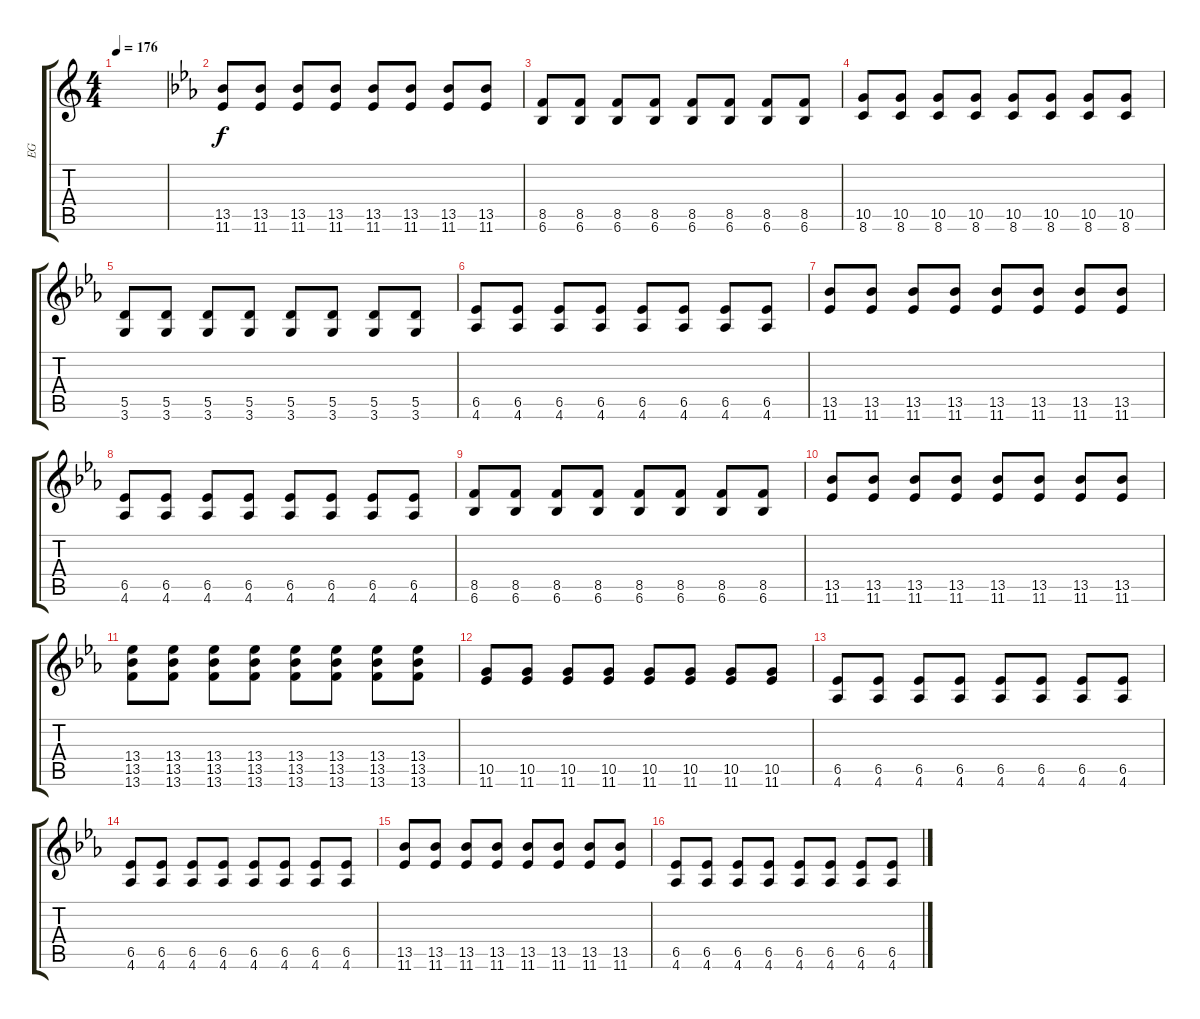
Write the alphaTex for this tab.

\track ("EG" "EG") {instrument distortionguitar}
\staff {score tabs}
\tuning (E4 B3 G3 D3 A2 E2) {hide}
\ts (4 4)
\tempo 176
\clef g2
\ks c
|
\ks eb
(13.5 11.6).8 (13.5 11.6).8 (13.5 11.6).8 (13.5 11.6).8 (13.5 11.6).8 (13.5 11.6).8 (13.5 11.6).8 (13.5 11.6).8 |
(8.5 6.6).8 (8.5 6.6).8 (8.5 6.6).8 (8.5 6.6).8 (8.5 6.6).8 (8.5 6.6).8 (8.5 6.6).8 (8.5 6.6).8 |
(10.5 8.6).8 (10.5 8.6).8 (10.5 8.6).8 (10.5 8.6).8 (10.5 8.6).8 (10.5 8.6).8 (10.5 8.6).8 (10.5 8.6).8 |
(5.5 3.6).8 (5.5 3.6).8 (5.5 3.6).8 (5.5 3.6).8 (5.5 3.6).8 (5.5 3.6).8 (5.5 3.6).8 (5.5 3.6).8 |
(6.5 4.6).8 (6.5 4.6).8 (6.5 4.6).8 (6.5 4.6).8 (6.5 4.6).8 (6.5 4.6).8 (6.5 4.6).8 (6.5 4.6).8 |
(13.5 11.6).8 (13.5 11.6).8 (13.5 11.6).8 (13.5 11.6).8 (13.5 11.6).8 (13.5 11.6).8 (13.5 11.6).8 (13.5 11.6).8 |
(6.5 4.6).8 (6.5 4.6).8 (6.5 4.6).8 (6.5 4.6).8 (6.5 4.6).8 (6.5 4.6).8 (6.5 4.6).8 (6.5 4.6).8 |
(8.5 6.6).8 (8.5 6.6).8 (8.5 6.6).8 (8.5 6.6).8 (8.5 6.6).8 (8.5 6.6).8 (8.5 6.6).8 (8.5 6.6).8 |
(13.5 11.6).8 (13.5 11.6).8 (13.5 11.6).8 (13.5 11.6).8 (13.5 11.6).8 (13.5 11.6).8 (13.5 11.6).8 (13.5 11.6).8 |
(13.4 13.5 13.6).8 (13.4 13.5 13.6).8 (13.4 13.5 13.6).8 (13.4 13.5 13.6).8 (13.4 13.5 13.6).8 (13.4 13.5 13.6).8 (13.4 13.5 13.6).8 (13.4 13.5 13.6).8 |
(10.5 11.6).8 (10.5 11.6).8 (10.5 11.6).8 (10.5 11.6).8 (10.5 11.6).8 (10.5 11.6).8 (10.5 11.6).8 (10.5 11.6).8 |
(6.5 4.6).8 (6.5 4.6).8 (6.5 4.6).8 (6.5 4.6).8 (6.5 4.6).8 (6.5 4.6).8 (6.5 4.6).8 (6.5 4.6).8 |
(6.5 4.6).8 (6.5 4.6).8 (6.5 4.6).8 (6.5 4.6).8 (6.5 4.6).8 (6.5 4.6).8 (6.5 4.6).8 (6.5 4.6).8 |
(13.5 11.6).8 (13.5 11.6).8 (13.5 11.6).8 (13.5 11.6).8 (13.5 11.6).8 (13.5 11.6).8 (13.5 11.6).8 (13.5 11.6).8 |
(6.5 4.6).8 (6.5 4.6).8 (6.5 4.6).8 (6.5 4.6).8 (6.5 4.6).8 (6.5 4.6).8 (6.5 4.6).8 (6.5 4.6).8
